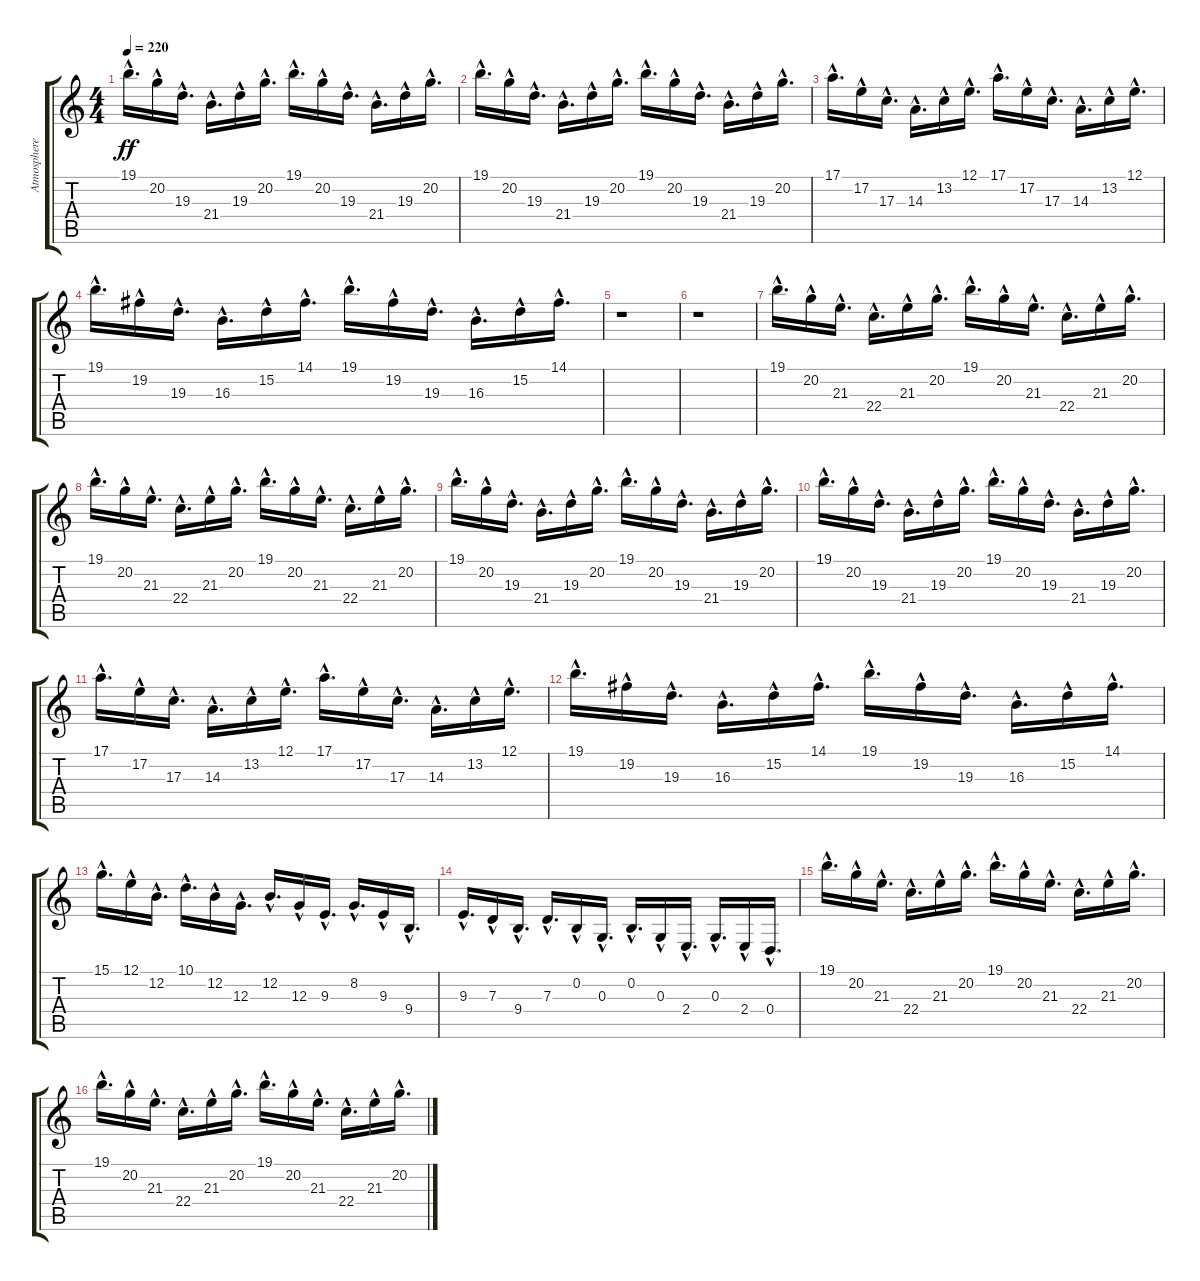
\track ("Atmosphere" "Atmosphere") {instrument fx4atmosphere}
\staff {score tabs}
\tuning (E4 B3 G3 D3 A2 E2) {hide}
\ts (4 4)
\tempo 220
\clef g2
\ks c
19.1{hac}.16{d dy ff} 20.2{hac}.16 19.3{hac}.16{d} 21.4{hac}.16{d} 19.3{hac}.16 20.2{hac}.16{d} 19.1{hac}.16{d} 20.2{hac}.16 19.3{hac}.16{d} 21.4{hac}.16{d} 19.3{hac}.16 20.2{hac}.16{d} |
19.1{hac}.16{d} 20.2{hac}.16 19.3{hac}.16{d} 21.4{hac}.16{d} 19.3{hac}.16 20.2{hac}.16{d} 19.1{hac}.16{d} 20.2{hac}.16 19.3{hac}.16{d} 21.4{hac}.16{d} 19.3{hac}.16 20.2{hac}.16{d} |
17.1{hac}.16{d} 17.2{hac}.16 17.3{hac}.16{d} 14.3{hac}.16{d} 13.2{hac}.16 12.1{hac}.16{d} 17.1{hac}.16{d} 17.2{hac}.16 17.3{hac}.16{d} 14.3{hac}.16{d} 13.2{hac}.16 12.1{hac}.16{d} |
19.1{hac}.16{d} 19.2{hac}.16 19.3{hac}.16{d} 16.3{hac}.16{d} 15.2{hac}.16 14.1{hac}.16{d} 19.1{hac}.16{d} 19.2{hac}.16 19.3{hac}.16{d} 16.3{hac}.16{d} 15.2{hac}.16 14.1{hac}.16{d} |
r.1 |
r.1 |
19.1{hac}.16{d} 20.2{hac}.16 21.3{hac}.16{d} 22.4{hac}.16{d} 21.3{hac}.16 20.2{hac}.16{d} 19.1{hac}.16{d} 20.2{hac}.16 21.3{hac}.16{d} 22.4{hac}.16{d} 21.3{hac}.16 20.2{hac}.16{d} |
19.1{hac}.16{d} 20.2{hac}.16 21.3{hac}.16{d} 22.4{hac}.16{d} 21.3{hac}.16 20.2{hac}.16{d} 19.1{hac}.16{d} 20.2{hac}.16 21.3{hac}.16{d} 22.4{hac}.16{d} 21.3{hac}.16 20.2{hac}.16{d} |
19.1{hac}.16{d} 20.2{hac}.16 19.3{hac}.16{d} 21.4{hac}.16{d} 19.3{hac}.16 20.2{hac}.16{d} 19.1{hac}.16{d} 20.2{hac}.16 19.3{hac}.16{d} 21.4{hac}.16{d} 19.3{hac}.16 20.2{hac}.16{d} |
19.1{hac}.16{d} 20.2{hac}.16 19.3{hac}.16{d} 21.4{hac}.16{d} 19.3{hac}.16 20.2{hac}.16{d} 19.1{hac}.16{d} 20.2{hac}.16 19.3{hac}.16{d} 21.4{hac}.16{d} 19.3{hac}.16 20.2{hac}.16{d} |
17.1{hac}.16{d} 17.2{hac}.16 17.3{hac}.16{d} 14.3{hac}.16{d} 13.2{hac}.16 12.1{hac}.16{d} 17.1{hac}.16{d} 17.2{hac}.16 17.3{hac}.16{d} 14.3{hac}.16{d} 13.2{hac}.16 12.1{hac}.16{d} |
19.1{hac}.16{d} 19.2{hac}.16 19.3{hac}.16{d} 16.3{hac}.16{d} 15.2{hac}.16 14.1{hac}.16{d} 19.1{hac}.16{d} 19.2{hac}.16 19.3{hac}.16{d} 16.3{hac}.16{d} 15.2{hac}.16 14.1{hac}.16{d} |
15.1{hac}.16{d} 12.1{hac}.16 12.2{hac}.16{d} 10.1{hac}.16{d} 12.2{hac}.16 12.3{hac}.16{d} 12.2{hac}.16{d} 12.3{hac}.16 9.3{hac}.16{d} 8.2{hac}.16{d} 9.3{hac}.16 9.4{hac}.16{d} |
9.3{hac}.16{d} 7.3{hac}.16 9.4{hac}.16{d} 7.3{hac}.16{d} 0.2{hac}.16 0.3{hac}.16{d} 0.2{hac}.16{d} 0.3{hac}.16 2.4{hac}.16{d} 0.3{hac}.16{d} 2.4{hac}.16 0.4{hac}.16{d} |
19.1{hac}.16{d} 20.2{hac}.16 21.3{hac}.16{d} 22.4{hac}.16{d} 21.3{hac}.16 20.2{hac}.16{d} 19.1{hac}.16{d} 20.2{hac}.16 21.3{hac}.16{d} 22.4{hac}.16{d} 21.3{hac}.16 20.2{hac}.16{d} |
19.1{hac}.16{d} 20.2{hac}.16 21.3{hac}.16{d} 22.4{hac}.16{d} 21.3{hac}.16 20.2{hac}.16{d} 19.1{hac}.16{d} 20.2{hac}.16 21.3{hac}.16{d} 22.4{hac}.16{d} 21.3{hac}.16 20.2{hac}.16{d}
